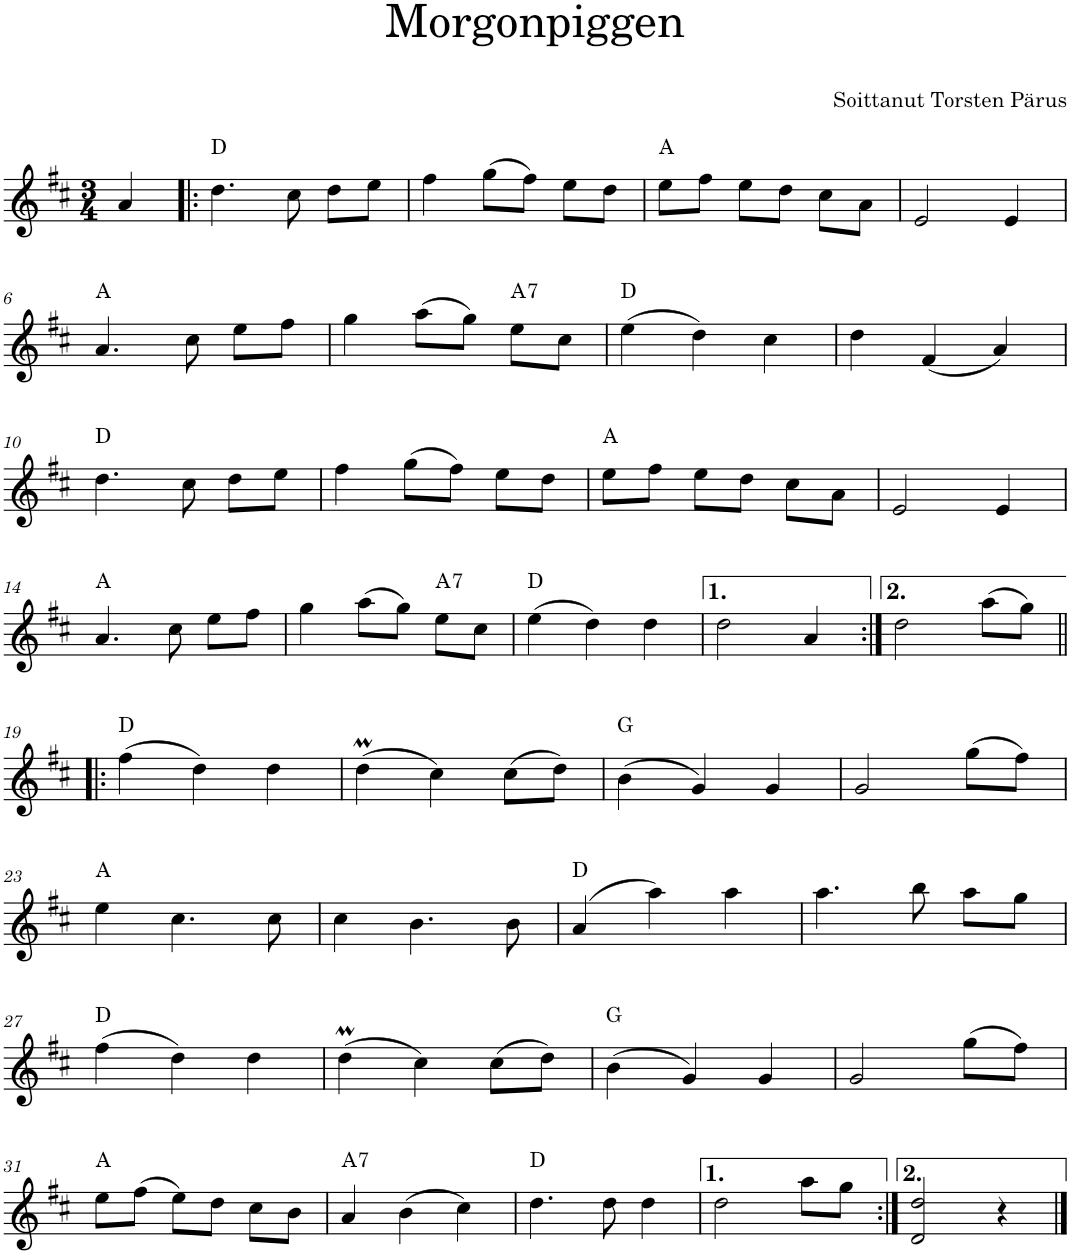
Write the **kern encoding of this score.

**kern	**harte
*part1	*part1
*staff1	*
*I"Violin	*
*I'Vln.	*
*clefG2	*
*k[f#c#]	*
*M3/4	*
=1	=1
4a/	.
=2!|:	=2!|:
4.dd\	D:maj
8cc#\	.
8dd\L	.
8ee\J	.
=3	=3
4ff#\	.
(8gg\L	.
8ff#\J)	.
8ee\L	.
8dd\J	.
=4	=4
8ee\L	A:maj
8ff#\J	.
8ee\L	.
8dd\J	.
8cc#\L	.
8a\J	.
=5	=5
2e/	.
4e/	.
!!LO:LB:g=z
=6	=6
4.a/	A:maj
8cc#\	.
8ee\L	.
8ff#\J	.
=7	=7
4gg\	.
(8aa\L	.
8gg\J)	.
!	!LO:H:kt=7
8ee\L	A:7
8cc#\J	.
=8	=8
(4ee\	D:maj
4dd\)	.
4cc#\	.
=9	=9
4dd\	.
(4f#/	.
4a/)	.
!!LO:LB:g=z
=10	=10
4.dd\	D:maj
8cc#\	.
8dd\L	.
8ee\J	.
=11	=11
4ff#\	.
(8gg\L	.
8ff#\J)	.
8ee\L	.
8dd\J	.
=12	=12
8ee\L	A:maj
8ff#\J	.
8ee\L	.
8dd\J	.
8cc#\L	.
8a\J	.
=13	=13
2e/	.
4e/	.
!!LO:LB:g=z
=14	=14
4.a/	A:maj
8cc#\	.
8ee\L	.
8ff#\J	.
=15	=15
4gg\	.
(8aa\L	.
8gg\J)	.
!	!LO:H:kt=7
8ee\L	A:7
8cc#\J	.
=16	=16
(4ee\	D:maj
4dd\)	.
4dd\	.
=17	=17
2dd\	.
4a/	.
=18:|!	=18:|!
2dd\	.
(8aa\L	.
8gg\J)	.
!!LO:LB:g=z
=19!|:	=19!|:
(4ff#\	D:maj
4dd\)	.
4dd\	.
=20	=20
(4ddM\	.
4cc#\)	.
(8cc#\L	.
8dd\J)	.
=21	=21
(4b\	G:maj
4g/)	.
4g/	.
=22	=22
2g/	.
(8gg\L	.
8ff#\J)	.
!!LO:LB:g=z
=23	=23
4ee\	A:maj
4.cc#\	.
8cc#\	.
=24	=24
4cc#\	.
4.b\	.
8b\	.
=25	=25
(4a/	D:maj
4aa\)	.
4aa\	.
=26	=26
4.aa\	.
8bb\	.
8aa\L	.
8gg\J	.
!!LO:LB:g=z
=27	=27
(4ff#\	D:maj
4dd\)	.
4dd\	.
=28	=28
(4ddM\	.
4cc#\)	.
(8cc#\L	.
8dd\J)	.
=29	=29
(4b\	G:maj
4g/)	.
4g/	.
=30	=30
2g/	.
(8gg\L	.
8ff#\J)	.
!!LO:LB:g=z
=31	=31
8ee\L	A:maj
(8ff#\J	.
8ee\L)	.
8dd\J	.
8cc#\L	.
8b\J	.
=32	=32
!	!LO:H:kt=7
4a/	A:7
(4b\	.
4cc#\)	.
=33	=33
4.dd\	D:maj
8dd\	.
4dd\	.
=34	=34
2dd\	.
8aa\L	.
8gg\J	.
=35:|!	=35:|!
2d/ 2dd/	.
4r	.
==	==
*-	*-
